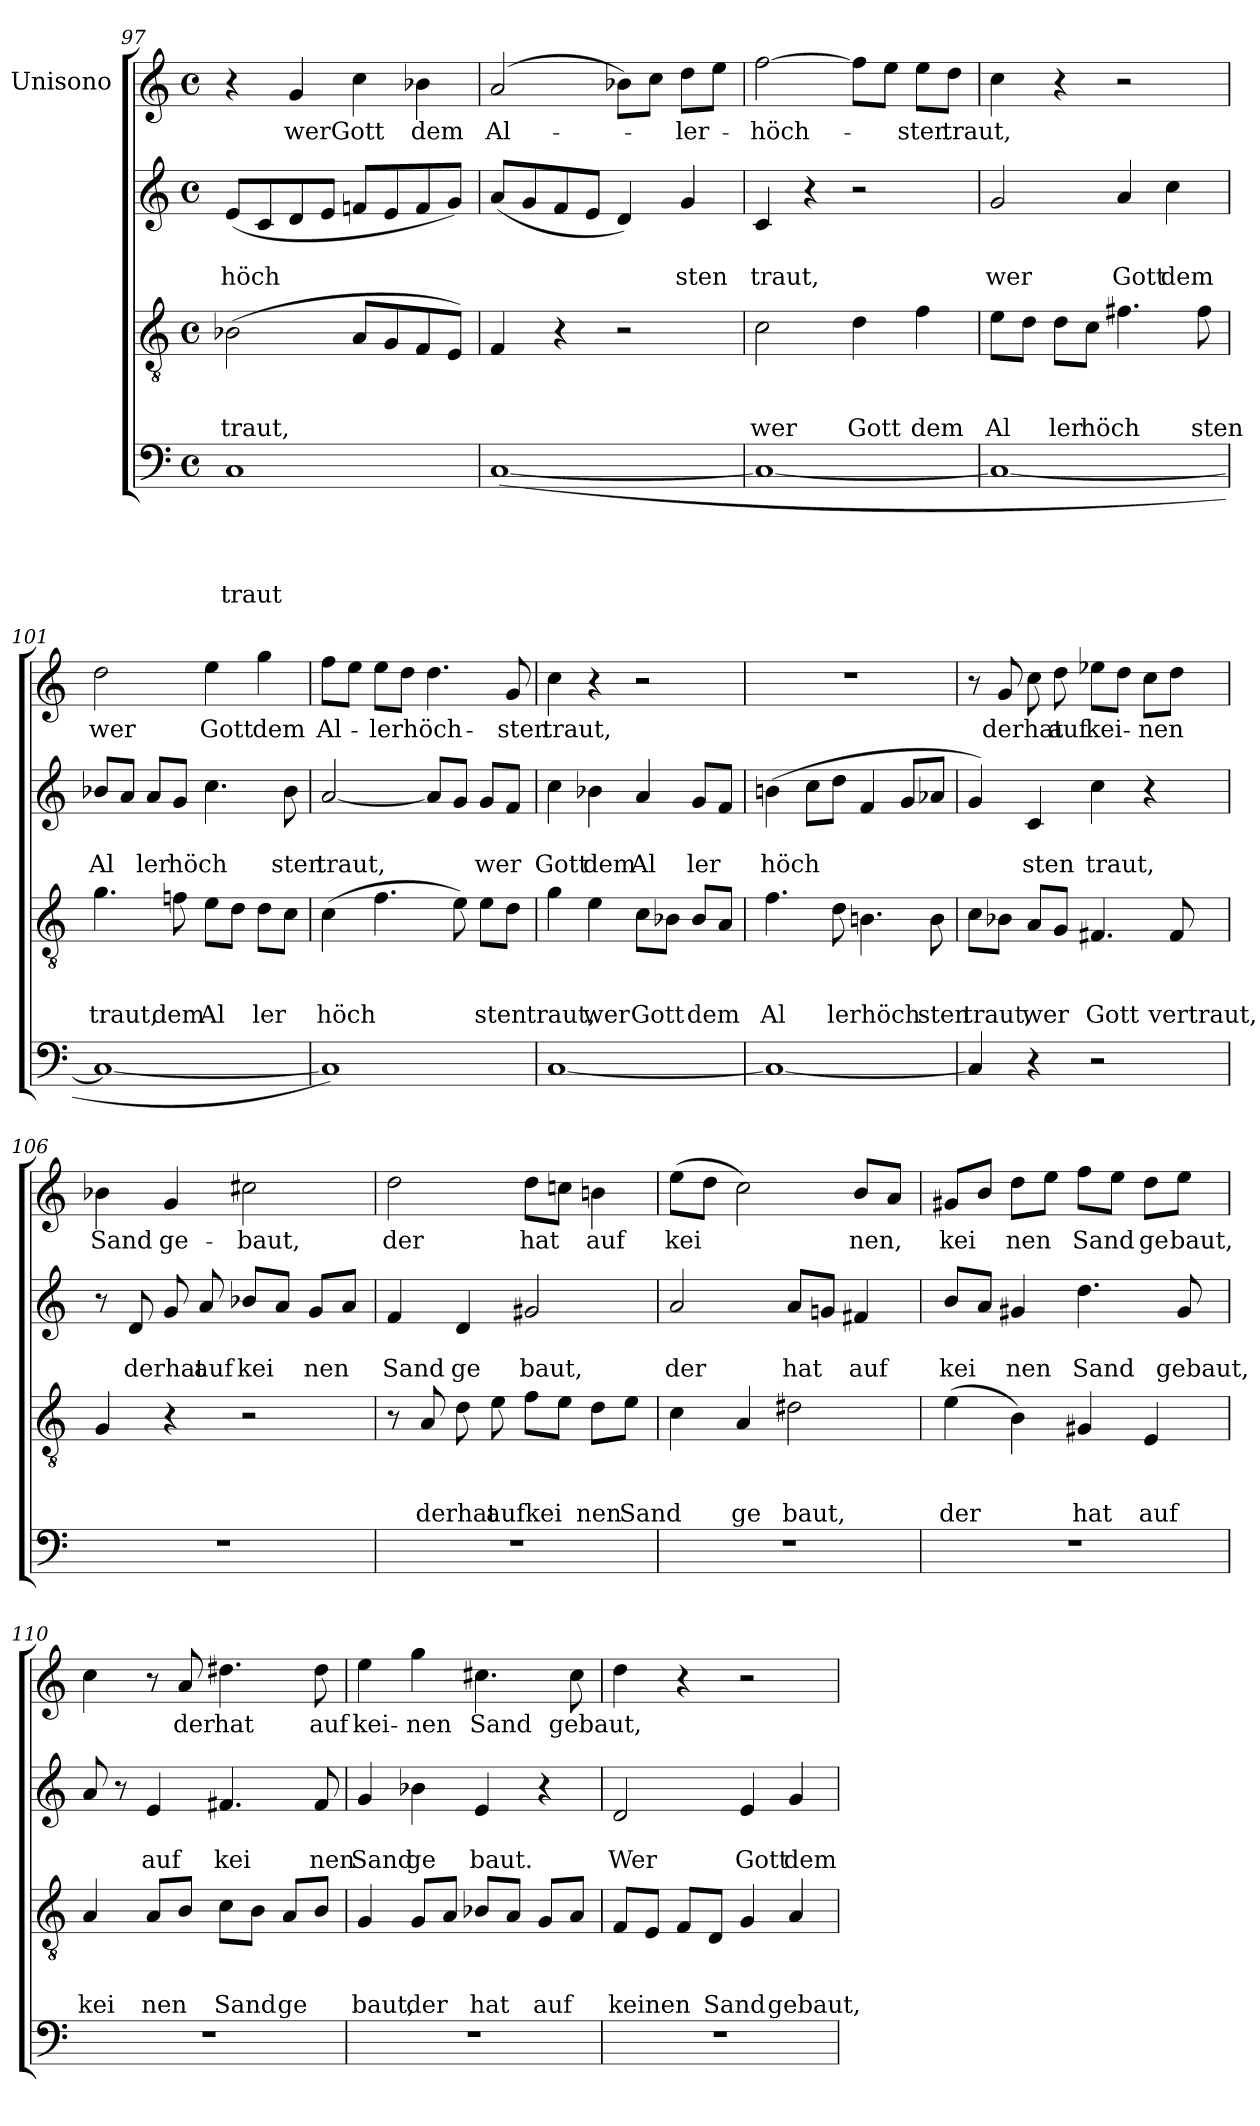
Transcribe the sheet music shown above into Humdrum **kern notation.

**kern	**text	**text	**text	**text	**kern	**text	**text	**text	**kern	**text	**text	**kern	**text
*part4	*part4	*part4	*part4	*part4	*part3	*part3	*part3	*part3	*part2	*part2	*part2	*part1	*part1
*staff4	*staff4	*staff4	*staff4	*staff4	*staff3	*staff3	*staff3	*staff3	*staff2	*staff2	*staff2	*staff1	*staff1
*	*	*	*	*	*	*	*	*	*	*	*	*I"Unisono	*
*clefF4	*	*	*	*	*clefGv2	*	*	*	*clefG2	*	*	*clefG2	*
*k[]	*	*	*	*	*k[]	*	*	*	*k[]	*	*	*k[]	*
*C:	*	*	*	*	*C:	*	*	*	*C:	*	*	*C:	*
*M4/4	*	*	*	*	*M4/4	*	*	*	*M4/4	*	*	*M4/4	*
*met(c)	*	*	*	*	*met(c)	*	*	*	*met(c)	*	*	*met(c)	*
=97	=97	=97	=97	=97	=97	=97	=97	=97	=97	=97	=97	=97	=97
!	!	!	!	!LO:LY:b	!	!	!	!LO:LY:b	!	!	!LO:LY:b	!	!
1C	.	.	.	traut	(>2B-X\	.	.	traut,	(<8e/L	.	höch	4r	.
.	.	.	.	.	.	.	.	.	8c/	.	.	.	.
!	!	!	!	!	!	!	!	!	!	!	!	!	!LO:LY:b
.	.	.	.	.	.	.	.	.	8d/	.	.	4g/	werGott
.	.	.	.	.	.	.	.	.	8e/J	.	.	.	.
.	.	.	.	.	8A/L	.	.	.	8fn/L	.	.	4cc\	.
.	.	.	.	.	8G/	.	.	.	8e/	.	.	.	.
!	!	!	!	!	!	!	!	!	!	!	!	!	!LO:LY:b
.	.	.	.	.	8F/	.	.	.	8f/	.	.	4b-X\	dem
.	.	.	.	.	8E/J)	.	.	.	8g/J)	.	.	.	.
!!LO:LB:g=z
=98	=98	=98	=98	=98	=98	=98	=98	=98	=98	=98	=98	=98	=98
!	!	!	!	!	!	!	!	!	!	!	!	!	!LO:LY:b
(<[<1C	.	.	.	.	4F/	.	.	.	(<8a/L	.	.	(2a/	Al-
.	.	.	.	.	.	.	.	.	8g/	.	.	.	.
.	.	.	.	.	4r	.	.	.	8f/	.	.	.	.
.	.	.	.	.	.	.	.	.	8e/J	.	.	.	.
.	.	.	.	.	2r	.	.	.	4d/)	.	.	8b-X\L)	.
.	.	.	.	.	.	.	.	.	.	.	.	8cc\J	.
!	!	!	!	!	!	!	!	!	!	!	!LO:LY:b	!	!LO:LY:b
.	.	.	.	.	.	.	.	.	4g/	.	sten	8dd\L	-ler-
.	.	.	.	.	.	.	.	.	.	.	.	8ee\J	.
=99	=99	=99	=99	=99	=99	=99	=99	=99	=99	=99	=99	=99	=99
!	!	!	!	!	!	!	!	!LO:LY:b	!	!	!LO:LY:b	!	!LO:LY:b
1C_	.	.	.	.	2c\	.	.	wer	4c/	.	traut,	[>2ff\	-höch-
.	.	.	.	.	.	.	.	.	4r	.	.	.	.
!	!	!	!	!	!	!	!	!LO:LY:b	!	!	!	!	!
.	.	.	.	.	4d\	.	.	Gott	2r	.	.	8ff\L]	.
.	.	.	.	.	.	.	.	.	.	.	.	8ee\J	.
!	!	!	!	!	!	!	!	!LO:LY:b	!	!	!	!	!LO:LY:b
.	.	.	.	.	4f\	.	.	dem	.	.	.	8ee\L	-sten
!	!	!	!	!	!	!	!	!	!	!	!	!	!LO:LY:b
.	.	.	.	.	.	.	.	.	.	.	.	8dd\J	traut,
=100	=100	=100	=100	=100	=100	=100	=100	=100	=100	=100	=100	=100	=100
!	!	!	!	!	!	!	!	!LO:LY:b	!	!	!LO:LY:b	!	!
1C_	.	.	.	.	8e\L	.	.	Al	2g/	.	wer	4cc\	.
.	.	.	.	.	8d\J	.	.	.	.	.	.	.	.
!	!	!	!	!	!	!	!	!LO:LY:b	!	!	!	!	!
.	.	.	.	.	8d\L	.	.	ler	.	.	.	4r	.
!	!	!	!	!	!	!	!	!LO:LY:b	!	!	!	!	!
.	.	.	.	.	8c\J	.	.	höch	.	.	.	.	.
!	!	!	!	!	!	!	!	!	!	!	!LO:LY:b	!	!
.	.	.	.	.	4.f#X\	.	.	.	4a/	.	Gott	2r	.
!	!	!	!	!	!	!	!	!	!	!	!LO:LY:b	!	!
.	.	.	.	.	.	.	.	.	4cc\	.	dem	.	.
!	!	!	!	!	!	!	!	!LO:LY:b	!	!	!	!	!
.	.	.	.	.	8f#\	.	.	sten	.	.	.	.	.
=101	=101	=101	=101	=101	=101	=101	=101	=101	=101	=101	=101	=101	=101
!	!	!	!	!	!	!	!	!LO:LY:b	!	!	!LO:LY:b	!	!LO:LY:b
1C_	.	.	.	.	4.g\	.	.	traut,	8b-X/L	.	Al	2dd\	wer
.	.	.	.	.	.	.	.	.	8a/J	.	.	.	.
!	!	!	!	!	!	!	!	!	!	!	!LO:LY:b	!	!
.	.	.	.	.	.	.	.	.	8a/L	.	ler	.	.
!	!	!	!	!	!	!	!	!LO:LY:b	!	!	!LO:LY:b	!	!
.	.	.	.	.	8fn\	.	.	dem	8g/J	.	höch	.	.
!	!	!	!	!	!	!	!	!LO:LY:b	!	!	!	!	!LO:LY:b
.	.	.	.	.	8e\L	.	.	Al	4.cc\	.	.	4ee\	Gott
.	.	.	.	.	8d\J	.	.	.	.	.	.	.	.
!	!	!	!	!	!	!	!	!LO:LY:b	!	!	!	!	!LO:LY:b
.	.	.	.	.	8d\L	.	.	ler	.	.	.	4gg\	dem
!	!	!	!	!	!	!	!	!	!	!	!LO:LY:b	!	!
.	.	.	.	.	8c\J	.	.	.	8b-\	.	sten	.	.
=102	=102	=102	=102	=102	=102	=102	=102	=102	=102	=102	=102	=102	=102
!	!	!	!	!	!	!	!	!LO:LY:b	!	!	!LO:LY:b	!	!LO:LY:b
1C])	.	.	.	.	(>4c\	.	.	höch	[<2a/	.	traut,	8ff\L	Al-
.	.	.	.	.	.	.	.	.	.	.	.	8ee\J	.
!	!	!	!	!	!	!	!	!	!	!	!	!	!LO:LY:b
.	.	.	.	.	4.f\	.	.	.	.	.	.	8ee\L	-lerhöch-
.	.	.	.	.	.	.	.	.	.	.	.	8dd\J	.
.	.	.	.	.	.	.	.	.	8a/L]	.	.	4.dd\	.
.	.	.	.	.	8e\)	.	.	.	8g/J	.	.	.	.
!	!	!	!	!	!	!	!	!LO:LY:b	!	!	!LO:LY:b	!	!
.	.	.	.	.	8e\L	.	.	sten	8g/L	.	wer	.	.
!	!	!	!	!	!	!	!	!	!	!	!	!	!LO:LY:b
.	.	.	.	.	8d\J	.	.	.	8f/J	.	.	8g/	-sten
!!LO:PB:g=z
=103	=103	=103	=103	=103	=103	=103	=103	=103	=103	=103	=103	=103	=103
!	!	!	!	!	!	!	!	!LO:LY:b	!	!	!LO:LY:b	!	!LO:LY:b
[<1C	.	.	.	.	4g\	.	.	traut,	4cc\	.	Gott	4cc\	traut,
!	!	!	!	!	!	!	!	!LO:LY:b	!	!	!LO:LY:b	!	!
.	.	.	.	.	4e\	.	.	wer	4b-X\	.	dem	4r	.
!	!	!	!	!	!	!	!	!LO:LY:b	!	!	!LO:LY:b	!	!
.	.	.	.	.	8c\L	.	.	Gott	4a/	.	Al	2r	.
.	.	.	.	.	8B-X\J	.	.	.	.	.	.	.	.
!	!	!	!	!	!	!	!	!LO:LY:b	!	!	!LO:LY:b	!	!
.	.	.	.	.	8B-/L	.	.	dem	8g/L	.	ler	.	.
.	.	.	.	.	8A/J	.	.	.	8f/J	.	.	.	.
=104	=104	=104	=104	=104	=104	=104	=104	=104	=104	=104	=104	=104	=104
!	!	!	!	!	!	!	!	!LO:LY:b	!	!	!LO:LY:b	!	!
1C_	.	.	.	.	4.f\	.	.	Al	(>4bn\	.	höch	1r	.
.	.	.	.	.	.	.	.	.	8cc\L	.	.	.	.
!	!	!	!	!	!	!	!	!LO:LY:b	!	!	!	!	!
.	.	.	.	.	8d\	.	.	lerhöch	8dd\J	.	.	.	.
.	.	.	.	.	4.Bn\	.	.	.	4f/	.	.	.	.
.	.	.	.	.	.	.	.	.	8g/L	.	.	.	.
!	!	!	!	!	!	!	!	!LO:LY:b	!	!	!	!	!
.	.	.	.	.	8B\	.	.	sten	8a-X/J	.	.	.	.
=105	=105	=105	=105	=105	=105	=105	=105	=105	=105	=105	=105	=105	=105
!	!	!	!	!	!	!	!	!LO:LY:b	!	!	!	!	!
4C/]	.	.	.	.	8c\L	.	.	traut,	4g/)	.	.	8r	.
!	!	!	!	!	!	!	!	!	!	!	!	!	!LO:LY:b
.	.	.	.	.	8B-X\J	.	.	.	.	.	.	8g/	derhat
!	!	!	!	!	!	!	!	!LO:LY:b	!	!	!LO:LY:b	!	!
4r	.	.	.	.	8A/L	.	.	wer	4c/	.	sten	8cc\	.
!	!	!	!	!	!	!	!	!	!	!	!	!	!LO:LY:b
.	.	.	.	.	8G/J	.	.	.	.	.	.	8dd\	auf
!	!	!	!	!	!	!	!	!LO:LY:b	!	!	!LO:LY:b	!	!LO:LY:b
2r	.	.	.	.	4.F#X/	.	.	Gott	4cc\	.	traut,	8ee-X\L	kei-
.	.	.	.	.	.	.	.	.	.	.	.	8dd\J	.
!	!	!	!	!	!	!	!	!	!	!	!	!	!LO:LY:b
.	.	.	.	.	.	.	.	.	4r	.	.	8cc\L	-nen
!	!	!	!	!	!	!	!	!LO:LY:b	!	!	!	!	!
.	.	.	.	.	8F#/	.	.	vertraut,	.	.	.	8dd\J	.
=106	=106	=106	=106	=106	=106	=106	=106	=106	=106	=106	=106	=106	=106
!	!	!	!	!	!	!	!	!	!	!	!	!	!LO:LY:b
1r	.	.	.	.	4G/	.	.	.	8r	.	.	4b-X\	Sand
!	!	!	!	!	!	!	!	!	!	!	!LO:LY:b	!	!
.	.	.	.	.	.	.	.	.	8d/	.	derhat	.	.
!	!	!	!	!	!	!	!	!	!	!	!	!	!LO:LY:b
.	.	.	.	.	4r	.	.	.	8g/	.	.	4g/	ge-
!	!	!	!	!	!	!	!	!	!	!	!LO:LY:b	!	!
.	.	.	.	.	.	.	.	.	8a/	.	auf	.	.
!	!	!	!	!	!	!	!	!	!	!	!LO:LY:b	!	!LO:LY:b
.	.	.	.	.	2r	.	.	.	8b-X/L	.	kei	2cc#X\	-baut,
.	.	.	.	.	.	.	.	.	8a/J	.	.	.	.
!	!	!	!	!	!	!	!	!	!	!	!LO:LY:b	!	!
.	.	.	.	.	.	.	.	.	8g/L	.	nen	.	.
.	.	.	.	.	.	.	.	.	8a/J	.	.	.	.
!!LO:LB:g=z
=107	=107	=107	=107	=107	=107	=107	=107	=107	=107	=107	=107	=107	=107
!	!	!	!	!	!	!	!	!	!	!	!LO:LY:b	!	!LO:LY:b
1r	.	.	.	.	8r	.	.	.	4f/	.	Sand	2dd\	der
!	!	!	!	!	!	!	!	!LO:LY:b	!	!	!	!	!
.	.	.	.	.	8A/	.	.	derhat	.	.	.	.	.
!	!	!	!	!	!	!	!	!	!	!	!LO:LY:b	!	!
.	.	.	.	.	8d\	.	.	.	4d/	.	ge	.	.
!	!	!	!	!	!	!	!	!LO:LY:b	!	!	!	!	!
.	.	.	.	.	8e\	.	.	aufkei	.	.	.	.	.
!	!	!	!	!	!	!	!	!	!	!	!LO:LY:b	!	!LO:LY:b
.	.	.	.	.	8f\L	.	.	.	2g#X/	.	baut,	8dd\L	hat
.	.	.	.	.	8e\J	.	.	.	.	.	.	8ccn\J	.
!	!	!	!	!	!	!	!	!LO:LY:b	!	!	!	!	!LO:LY:b
.	.	.	.	.	8d\L	.	.	nen	.	.	.	4bn\	auf
!	!	!	!	!	!	!	!	!LO:LY:b	!	!	!	!	!
.	.	.	.	.	8e\J	.	.	Sand	.	.	.	.	.
=108	=108	=108	=108	=108	=108	=108	=108	=108	=108	=108	=108	=108	=108
!	!	!	!	!	!	!	!	!	!	!	!LO:LY:b	!	!LO:LY:b
1r	.	.	.	.	4c\	.	.	.	2a/	.	der	(>8ee\L	kei
.	.	.	.	.	.	.	.	.	.	.	.	8dd\J	.
!	!	!	!	!	!	!	!	!LO:LY:b	!	!	!	!	!
.	.	.	.	.	4A/	.	.	ge	.	.	.	2cc\)	.
!	!	!	!	!	!	!	!	!LO:LY:b	!	!	!LO:LY:b	!	!
.	.	.	.	.	2d#X\	.	.	baut,	8a/L	.	hat	.	.
.	.	.	.	.	.	.	.	.	8gn/J	.	.	.	.
!	!	!	!	!	!	!	!	!	!	!	!LO:LY:b	!	!LO:LY:b
.	.	.	.	.	.	.	.	.	4f#X/	.	auf	8b/L	nen,
.	.	.	.	.	.	.	.	.	.	.	.	8a/J	.
=109	=109	=109	=109	=109	=109	=109	=109	=109	=109	=109	=109	=109	=109
!	!	!	!	!	!	!	!	!LO:LY:b	!	!	!LO:LY:b	!	!LO:LY:b
1r	.	.	.	.	(>4e\	.	.	der	8b/L	.	kei	8g#X/L	kei
.	.	.	.	.	.	.	.	.	8a/J	.	.	8b/J	.
!	!	!	!	!	!	!	!	!	!	!	!LO:LY:b	!	!LO:LY:b
.	.	.	.	.	4B\)	.	.	.	4g#X/	.	nen	8dd\L	nen
.	.	.	.	.	.	.	.	.	.	.	.	8ee\J	.
!	!	!	!	!	!	!	!	!LO:LY:b	!	!	!LO:LY:b	!	!LO:LY:b
.	.	.	.	.	4G#X/	.	.	hat	4.dd\	.	Sand	8ff\L	Sand
.	.	.	.	.	.	.	.	.	.	.	.	8ee\J	.
!	!	!	!	!	!	!	!	!LO:LY:b	!	!	!	!	!LO:LY:b
.	.	.	.	.	4E/	.	.	auf	.	.	.	8dd\L	ge
!	!	!	!	!	!	!	!	!	!	!	!LO:LY:b	!	!LO:LY:b
.	.	.	.	.	.	.	.	.	8g#/	.	gebaut,	8ee\J	baut,
=110	=110	=110	=110	=110	=110	=110	=110	=110	=110	=110	=110	=110	=110
!	!	!	!	!	!	!	!	!LO:LY:b	!	!	!	!	!
1r	.	.	.	.	4A/	.	.	kei	8a/	.	.	4cc\	.
.	.	.	.	.	.	.	.	.	8r	.	.	.	.
!	!	!	!	!	!	!	!	!LO:LY:b	!	!	!LO:LY:b	!	!
.	.	.	.	.	8A/L	.	.	nen	4e/	.	auf	8r	.
!	!	!	!	!	!	!	!	!	!	!	!	!	!LO:LY:b
.	.	.	.	.	8B/J	.	.	.	.	.	.	8a/	der
!	!	!	!	!	!	!	!	!LO:LY:b	!	!	!LO:LY:b	!	!LO:LY:b
.	.	.	.	.	8c\L	.	.	Sand	4.f#X/	.	kei	4.dd#X\	hat
.	.	.	.	.	8B\J	.	.	.	.	.	.	.	.
!	!	!	!	!	!	!	!	!LO:LY:b	!	!	!	!	!
.	.	.	.	.	8A/L	.	.	ge	.	.	.	.	.
!	!	!	!	!	!	!	!	!	!	!	!LO:LY:b	!	!LO:LY:b
.	.	.	.	.	8B/J	.	.	.	8f#/	.	nen	8dd#\	auf
!!LO:LB:g=z
=111	=111	=111	=111	=111	=111	=111	=111	=111	=111	=111	=111	=111	=111
!	!	!	!	!	!	!	!	!LO:LY:b	!	!	!LO:LY:b	!	!LO:LY:b
1r	.	.	.	.	4G/	.	.	baut,	4g/	.	Sand	4ee\	kei-
!	!	!	!	!	!	!	!	!LO:LY:b	!	!	!LO:LY:b	!	!LO:LY:b
.	.	.	.	.	8G/L	.	.	der	4b-X\	.	ge	4gg\	-nen
.	.	.	.	.	8A/J	.	.	.	.	.	.	.	.
!	!	!	!	!	!	!	!	!LO:LY:b	!	!	!LO:LY:b	!	!LO:LY:b
.	.	.	.	.	8B-X/L	.	.	hat	4e/	.	baut.	4.cc#X\	Sand
.	.	.	.	.	8A/J	.	.	.	.	.	.	.	.
!	!	!	!	!	!	!	!	!LO:LY:b	!	!	!	!	!
.	.	.	.	.	8G/L	.	.	auf	4r	.	.	.	.
!	!	!	!	!	!	!	!	!	!	!	!	!	!LO:LY:b
.	.	.	.	.	8A/J	.	.	.	.	.	.	8cc#\	gebaut,
=112	=112	=112	=112	=112	=112	=112	=112	=112	=112	=112	=112	=112	=112
!	!	!	!	!	!	!	!	!LO:LY:b	!	!	!LO:LY:b	!	!
1r	.	.	.	.	8F/L	.	.	keinen	2d/	.	Wer	4dd\	.
.	.	.	.	.	8E/J	.	.	.	.	.	.	.	.
.	.	.	.	.	8F/L	.	.	.	.	.	.	4r	.
!	!	!	!	!	!	!	!	!LO:LY:b	!	!	!	!	!
.	.	.	.	.	8D/J	.	.	Sand	.	.	.	.	.
!	!	!	!	!	!	!	!	!	!	!	!LO:LY:b	!	!
.	.	.	.	.	4G/	.	.	.	4e/	.	Gott	2r	.
!	!	!	!	!	!	!	!	!LO:LY:b	!	!	!LO:LY:b	!	!
.	.	.	.	.	4A/	.	.	gebaut,	4g/	.	dem	.	.
=	=	=	=	=	=	=	=	=	=	=	=	=	=
*-	*-	*-	*-	*-	*-	*-	*-	*-	*-	*-	*-	*-	*-
